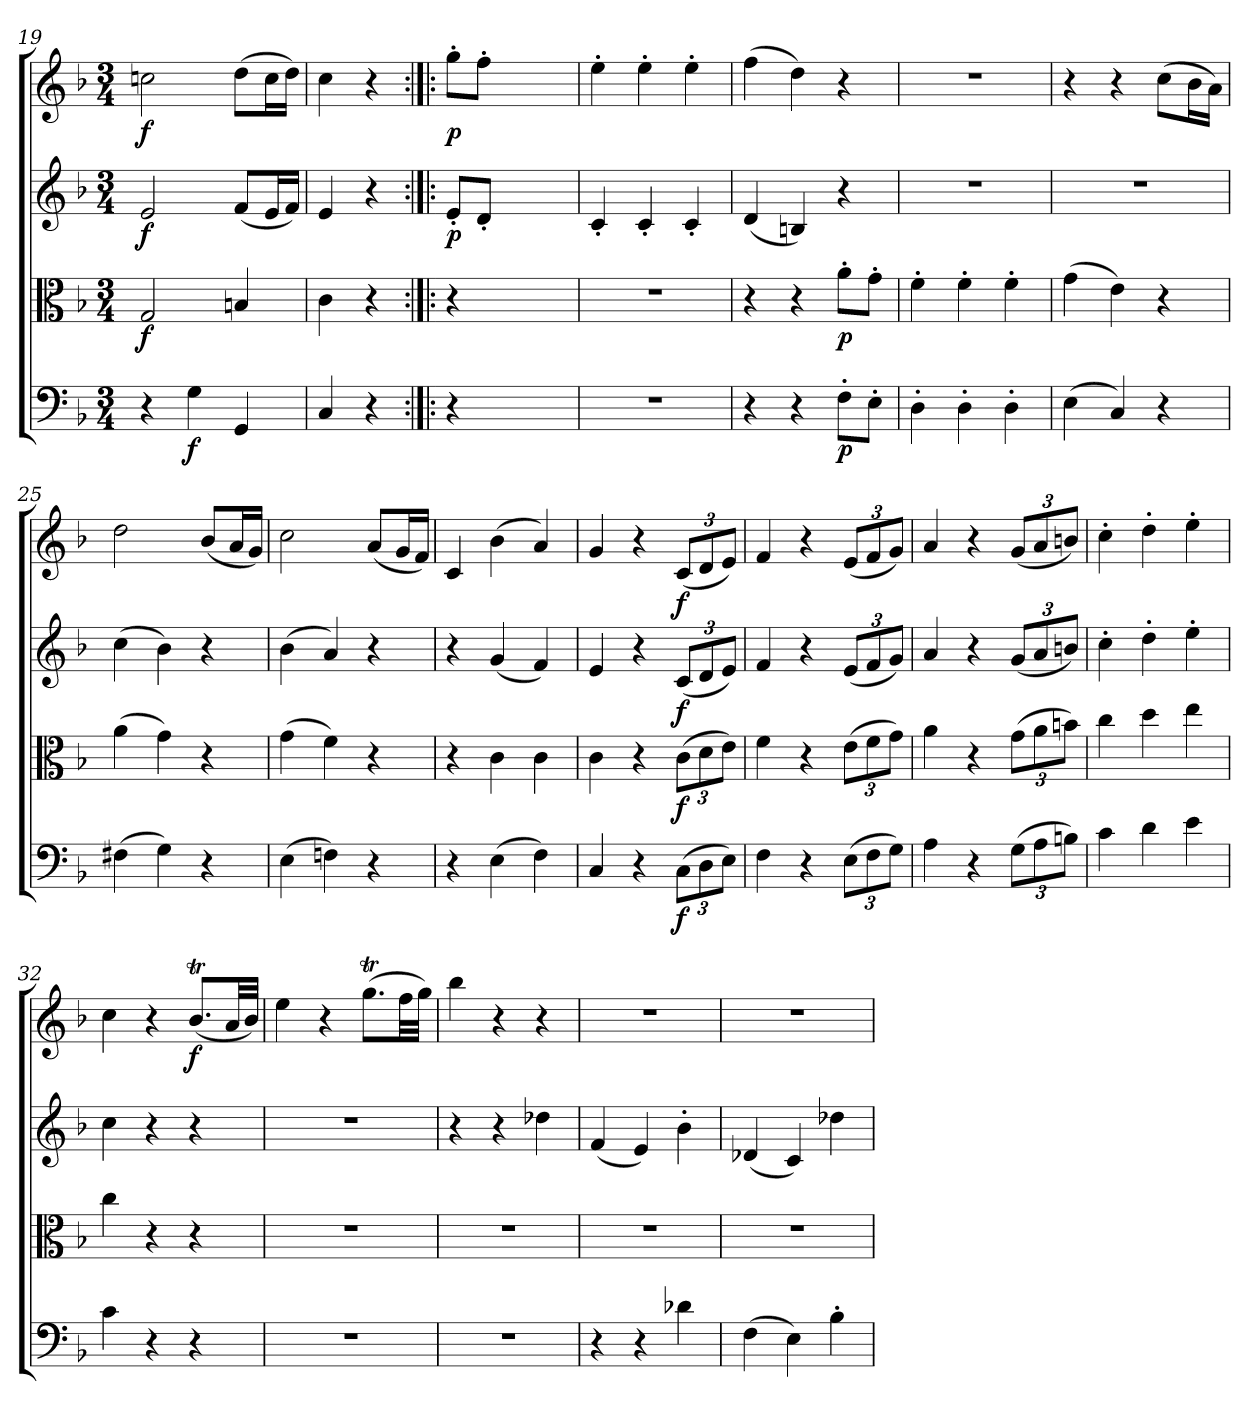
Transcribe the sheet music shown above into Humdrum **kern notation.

**kern	**dynam	**kern	**dynam	**kern	**dynam	**kern	**dynam
*part4	*part4	*part3	*part3	*part2	*part2	*part1	*part1
*staff4	*staff4	*staff3	*staff3	*staff2	*staff2	*staff1	*staff1
*clefF4	*	*clefC3	*	*clefG2	*	*clefG2	*
*k[b-]	*	*k[b-]	*	*k[b-]	*	*k[b-]	*
*F:	*	*F:	*	*F:	*	*F:	*
*M3/4	*	*M3/4	*	*M3/4	*	*M3/4	*
=19	=19	=19	=19	=19	=19	=19	=19
4r	.	2G/	f	2e/	f	2ccn\	f
4G\	f	.	.	.	.	.	.
4GG/	.	4Bn/	.	(8f/L	.	(8dd\L	.
.	.	.	.	16e/L	.	16cc\L	.
.	.	.	.	16f/JJ)	.	16dd\JJ)	.
=20	=20	=20	=20	=20	=20	=20	=20
4C/	.	4c\	.	4e/	.	4cc\	.
4r	.	4r	.	4r	.	4r	.
=:|!|:	=:|!|:	=:|!|:	=:|!|:	=:|!|:	=:|!|:	=:|!|:	=:|!|:
4r	.	4r	.	8e'/L	p	8gg'\L	p
.	.	.	.	8d'/J	.	8ff'\J	.
2ryy	.	2ryy	.	2ryy	.	2ryy	.
=21	=21	=21	=21	=21	=21	=21	=21
2.r	.	2.r	.	4c'/	.	4ee'\	.
.	.	.	.	4c'/	.	4ee'\	.
.	.	.	.	4c'/	.	4ee'\	.
=22	=22	=22	=22	=22	=22	=22	=22
4r	.	4r	.	(4d/	.	(4ff\	.
4r	.	4r	.	4Bn/)	.	4dd\)	.
8F'\L	p	8a'\L	p	4r	.	4r	.
8E'\J	.	8g'\J	.	.	.	.	.
=23	=23	=23	=23	=23	=23	=23	=23
4D'\	.	4f'\	.	2.r	.	2.r	.
4D'\	.	4f'\	.	.	.	.	.
4D'\	.	4f'\	.	.	.	.	.
=24	=24	=24	=24	=24	=24	=24	=24
(4E\	.	(4g\	.	2.r	.	4r	.
4C/)	.	4e\)	.	.	.	4r	.
4r	.	4r	.	.	.	(8cc\L	.
.	.	.	.	.	.	16b-\L	.
.	.	.	.	.	.	16a\JJ)	.
=25	=25	=25	=25	=25	=25	=25	=25
(4F#X\	.	(4a\	.	(4cc\	.	2dd\	.
4G\)	.	4g\)	.	4b-\)	.	.	.
4r	.	4r	.	4r	.	(8b-/L	.
.	.	.	.	.	.	16a/L	.
.	.	.	.	.	.	16g/JJ)	.
=26	=26	=26	=26	=26	=26	=26	=26
(4E\	.	(4g\	.	(4b-\	.	2cc\	.
4Fn\)	.	4f\)	.	4a/)	.	.	.
4r	.	4r	.	4r	.	(8a/L	.
.	.	.	.	.	.	16g/L	.
.	.	.	.	.	.	16f/JJ)	.
=27	=27	=27	=27	=27	=27	=27	=27
4r	.	4r	.	4r	.	4c/	.
(4E\	.	4c\	.	(4g/	.	(4b-\	.
4F\)	.	4c\	.	4f/)	.	4a/)	.
=28	=28	=28	=28	=28	=28	=28	=28
4C/	.	4c\	.	4e/	.	4g/	.
4r	.	4r	.	4r	.	4r	.
(12C\L	f	(12c\L	f	(12c/L	f	(12c/L	f
12D\	.	12d\	.	12d/	.	12d/	.
12E\J)	.	12e\J)	.	12e/J)	.	12e/J)	.
=29	=29	=29	=29	=29	=29	=29	=29
4F\	.	4f\	.	4f/	.	4f/	.
4r	.	4r	.	4r	.	4r	.
(12E\L	.	(12e\L	.	(12e/L	.	(12e/L	.
12F\	.	12f\	.	12f/	.	12f/	.
12G\J)	.	12g\J)	.	12g/J)	.	12g/J)	.
=30	=30	=30	=30	=30	=30	=30	=30
4A\	.	4a\	.	4a/	.	4a/	.
4r	.	4r	.	4r	.	4r	.
(12G\L	.	(12g\L	.	(12g/L	.	(12g/L	.
12A\	.	12a\	.	12a/	.	12a/	.
12Bn\J)	.	12bn\J)	.	12bn/J)	.	12bn/J)	.
=31	=31	=31	=31	=31	=31	=31	=31
4c\	.	4cc\	.	4cc'\	.	4cc'\	.
4d\	.	4dd\	.	4dd'\	.	4dd'\	.
4e\	.	4ee\	.	4ee'\	.	4ee'\	.
=32	=32	=32	=32	=32	=32	=32	=32
4c\	.	4cc\	.	4cc\	.	4cc\	.
4r	.	4r	.	4r	.	4r	.
4r	.	4r	.	4r	.	(8.b-T/L	f
.	.	.	.	.	.	32a/LL	.
.	.	.	.	.	.	32b-/JJJ)	.
=33	=33	=33	=33	=33	=33	=33	=33
2.r	.	2.r	.	2.r	.	4ee\	.
.	.	.	.	.	.	4r	.
.	.	.	.	.	.	(8.ggT\L	.
.	.	.	.	.	.	32ff\LL	.
.	.	.	.	.	.	32gg\JJJ)	.
=34	=34	=34	=34	=34	=34	=34	=34
2.r	.	2.r	.	4r	.	4bb-\	.
.	.	.	.	4r	.	4r	.
.	.	.	.	4dd-X\	.	4r	.
=35	=35	=35	=35	=35	=35	=35	=35
4r	.	2.r	.	(4f/	.	2.r	.
4r	.	.	.	4e/)	.	.	.
4d-X\	.	.	.	4b-'\	.	.	.
=36	=36	=36	=36	=36	=36	=36	=36
(4F\	.	2.r	.	(4d-X/	.	2.r	.
4E\)	.	.	.	4c/)	.	.	.
4B-'\	.	.	.	4dd-X\	.	.	.
=	=	=	=	=	=	=	=
*-	*-	*-	*-	*-	*-	*-	*-
